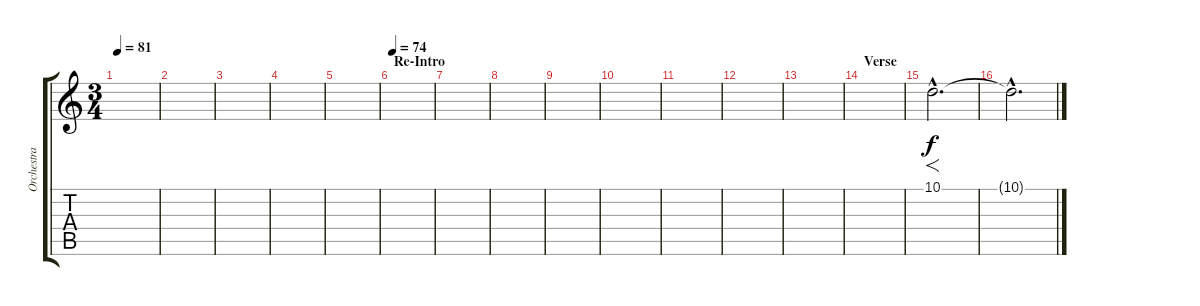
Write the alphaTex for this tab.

\track ("Orchestra" "Orchestra") {instrument stringensemble1}
\staff {score tabs}
\tuning (E4 B3 G3 D3 A2 E2) {hide}
\ts (3 4)
\tempo 81
\clef g2
\ks c
|
|
|
|
|
\section ("" "Re-Intro")
\tempo 74
|
|
|
|
|
|
|
|
\section ("" "Verse")
|
10.1{hac}.2{f d instrument flute} |
10.1{hac t}.2{d volume 7}
